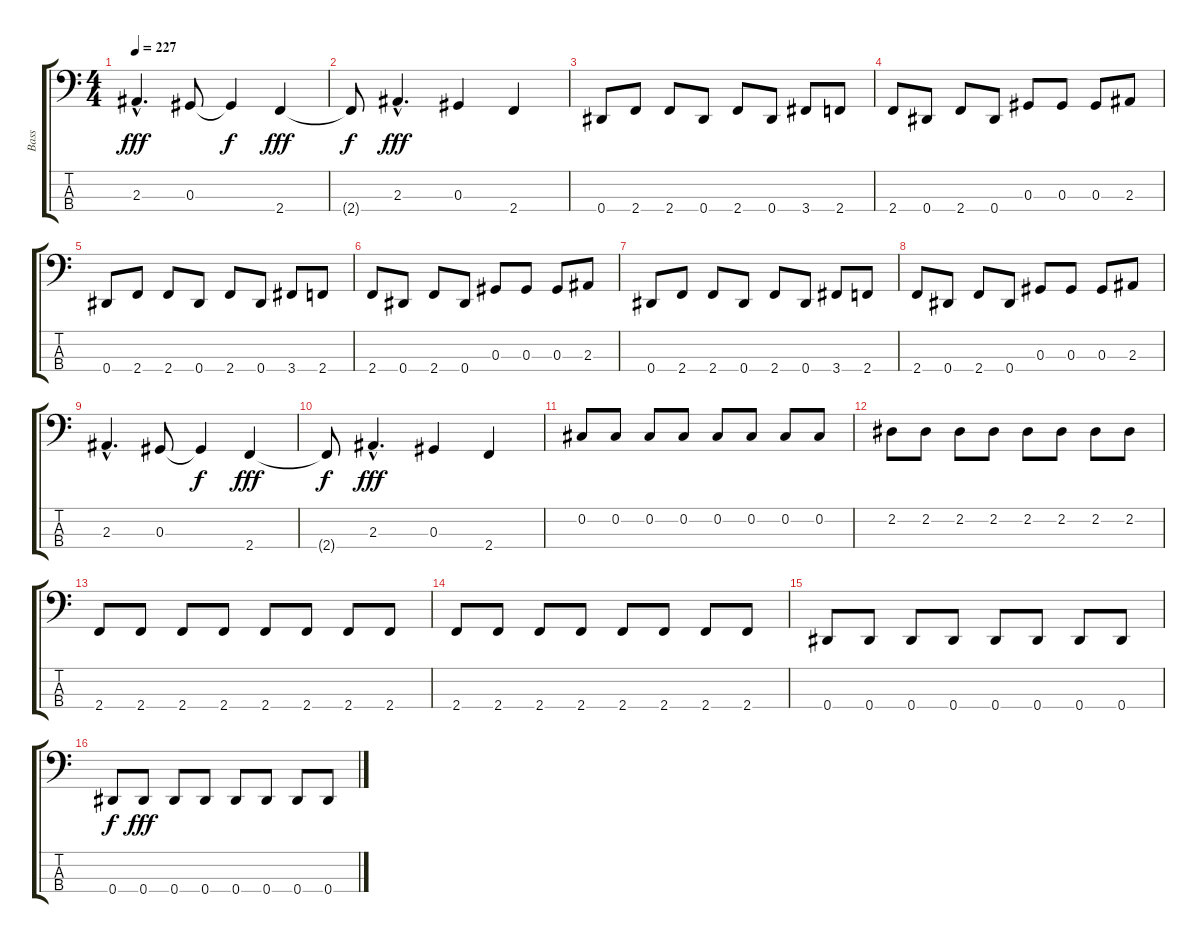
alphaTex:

\track ("Bass" "Bass") {instrument electricbassfinger}
\staff {score tabs}
\tuning (Gb2 Db2 Ab1 Eb1) {hide}
\ts (4 4)
\tempo 227
\clef f4
\ks c
2.3{hac}.4{d dy fff} 0.3.8 0.3{t}.4{dy f} 2.4.4{dy fff} |
2.4{t}.8{dy f} 2.3{hac}.4{d dy fff} 0.3.4 2.4.4 |
0.4.8 2.4.8 2.4.8 0.4.8 2.4.8 0.4.8 3.4.8 2.4.8 |
2.4.8 0.4.8 2.4.8 0.4.8 0.3.8 0.3.8 0.3.8 2.3.8 |
0.4.8 2.4.8 2.4.8 0.4.8 2.4.8 0.4.8 3.4.8 2.4.8 |
2.4.8 0.4.8 2.4.8 0.4.8 0.3.8 0.3.8 0.3.8 2.3.8 |
0.4.8 2.4.8 2.4.8 0.4.8 2.4.8 0.4.8 3.4.8 2.4.8 |
2.4.8 0.4.8 2.4.8 0.4.8 0.3.8 0.3.8 0.3.8 2.3.8 |
2.3{hac}.4{d} 0.3.8 0.3{t}.4{dy f} 2.4.4{dy fff} |
2.4{t}.8{dy f} 2.3{hac}.4{d dy fff} 0.3.4 2.4.4 |
0.2.8 0.2.8 0.2.8 0.2.8 0.2.8 0.2.8 0.2.8 0.2.8 |
2.2.8 2.2.8 2.2.8 2.2.8 2.2.8 2.2.8 2.2.8 2.2.8 |
2.4.8 2.4.8 2.4.8 2.4.8 2.4.8 2.4.8 2.4.8 2.4.8 |
2.4.8 2.4.8 2.4.8 2.4.8 2.4.8 2.4.8 2.4.8 2.4.8 |
0.4.8 0.4.8 0.4.8 0.4.8 0.4.8 0.4.8 0.4.8 0.4.8 |
0.4.8{dy f} 0.4.8{dy fff} 0.4.8 0.4.8 0.4.8 0.4.8 0.4.8 0.4.8
